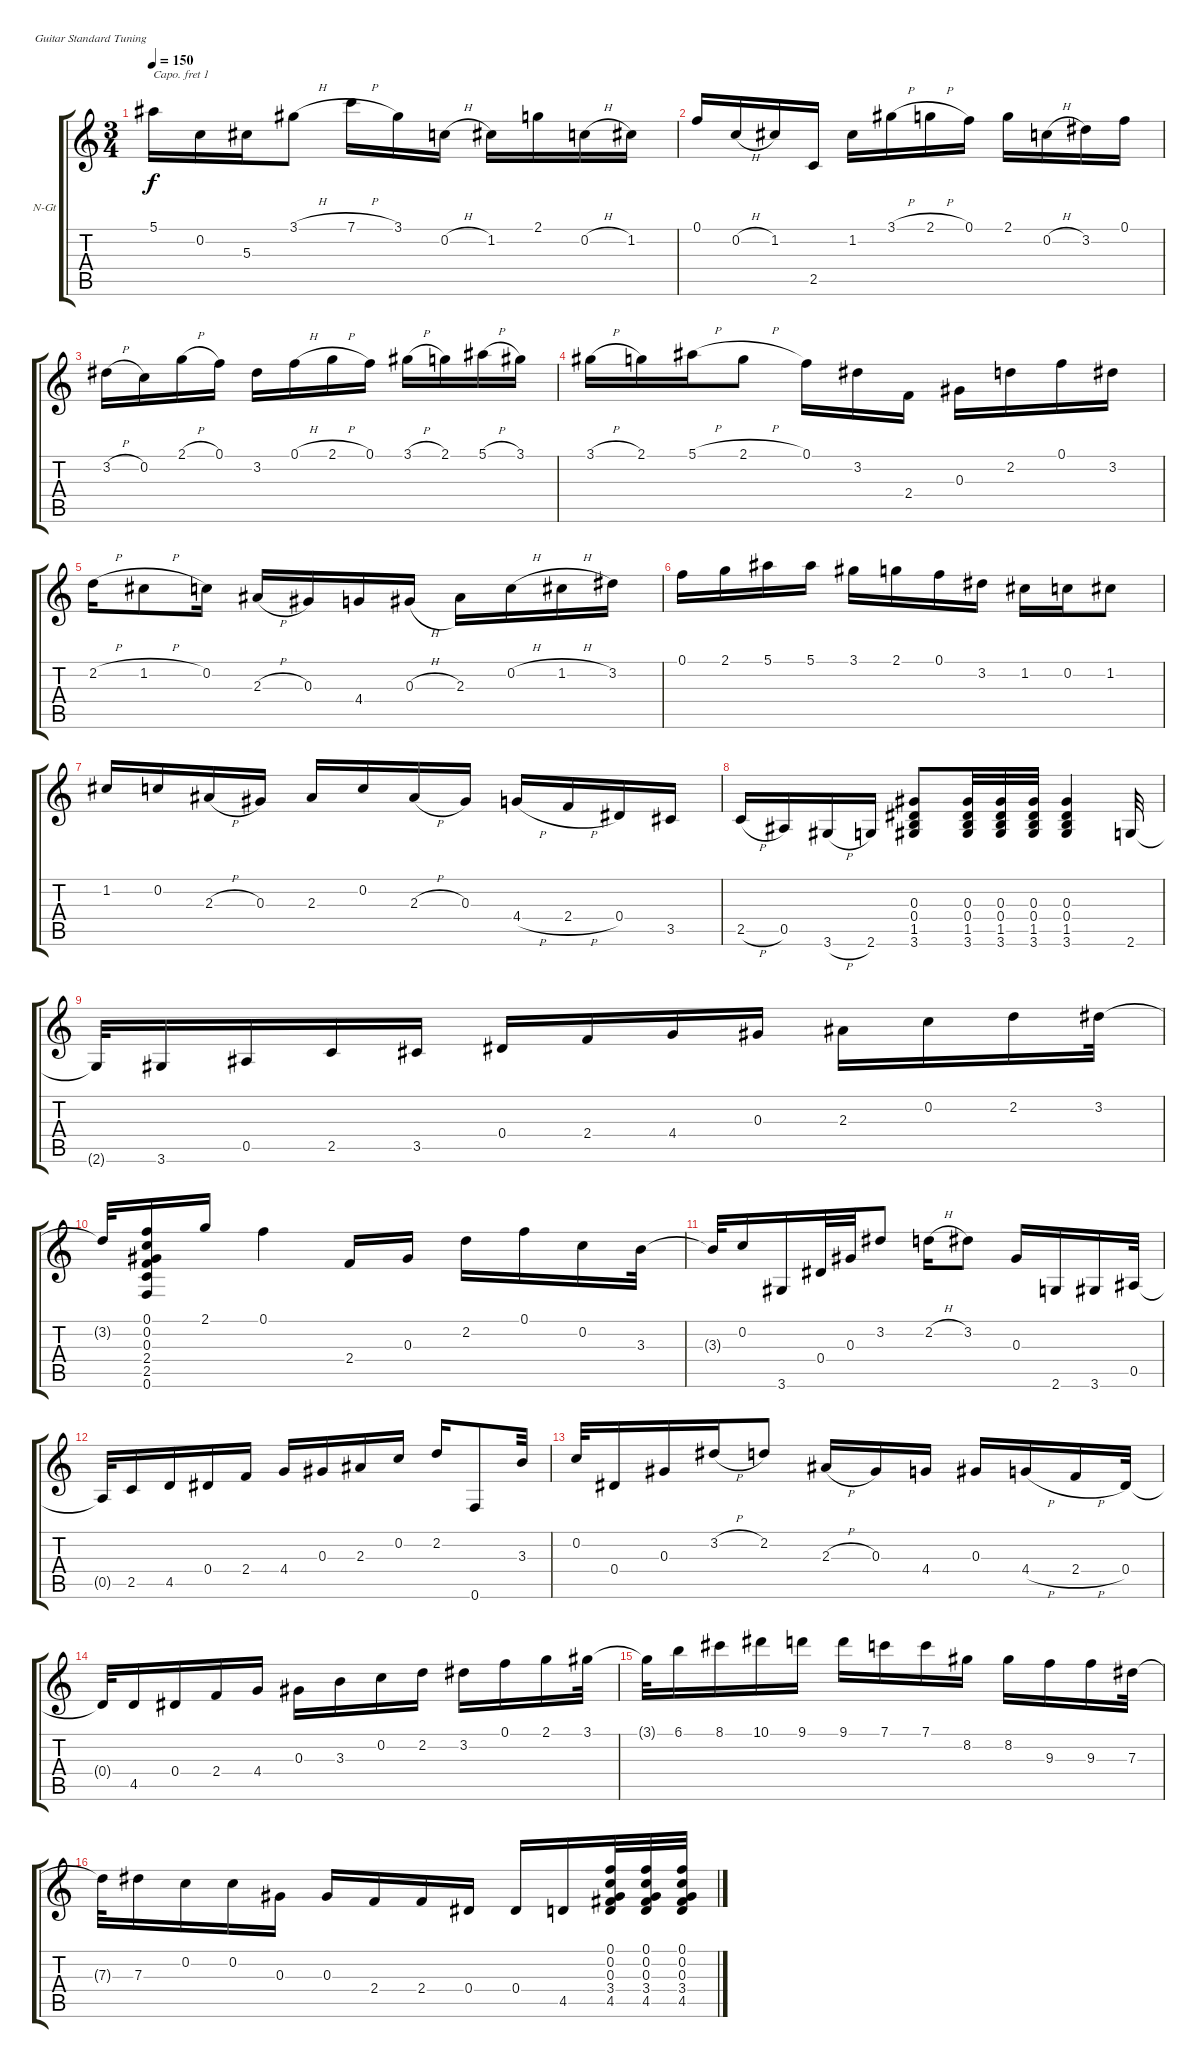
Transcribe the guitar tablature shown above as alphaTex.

\bracketExtendMode groupsimilarinstruments
\firstSystemTrackNameOrientation horizontal
\otherSystemsTrackNameOrientation horizontal
\track ("Tarantas" "N-Gt") {instrument acousticguitarnylon}
\staff {score tabs}
\capo 1
\tuning (E4 B3 G3 D3 A2 E2)
\ts (3 4)
\tempo 150
\clef g2
\ks c
5.1.16{dy f} 0.2.16 5.3.16 3.1{h}.8 7.1{h}.16 3.1.16 0.2{h}.16 1.2.16 2.1.16 0.2{h}.16 1.2.16 |
0.1.16 0.2{h}.16 1.2.16 2.5.16 1.2.16 3.1{h}.16 2.1{h}.16 0.1.16 2.1.16 0.2{h}.16 3.2.16 0.1.16 |
3.2{h}.16 0.2.16 2.1{h}.16 0.1.16 3.2.16 0.1{h}.16 2.1{h}.16 0.1.16 3.1{h}.16 2.1.16 5.1{h}.16 3.1.16 |
3.1{h}.16 2.1.16 5.1{h}.16 2.1{h}.8 0.1.16 3.2.16 2.4.16 0.3.16 2.2.16 0.1.16 3.2.16 |
2.2{h}.16 1.2{h}.8 0.2.16 2.3{h}.16 0.3.16 4.4.16 0.3{h}.16 2.3.16 0.2{h}.16 1.2{h}.16 3.2.16 |
0.1.16 2.1.16 5.1.16 5.1.16 3.1.16 2.1.16 0.1.16 3.2.16 1.2.16 0.2.16 1.2.8 |
1.2.16 0.2.16 2.3{h}.16 0.3.16 2.3.16 0.2.16 2.3{h}.16 0.3.16 4.4{h}.16 2.4{h}.16 0.4.16 3.5.16 |
2.5{h}.16 0.5.16 3.6{h}.16 2.6.16 (0.3 0.4 1.5 3.6).8 (0.3 0.4 1.5 3.6).32 (0.3 0.4 1.5 3.6).32 (0.3 0.4 1.5 3.6).32 (0.3 0.4 1.5 3.6).4 2.6.32 |
2.6{t}.32 3.6.16 0.5.16 2.5.16 3.5.16 0.4.16 2.4.16 4.4.16 0.3.16 2.3.16 0.2.16 2.2.16 3.2.32 |
3.2{t}.32 (0.1 0.2 0.3 2.4 2.5 0.6).16 2.1.16 0.1.4 2.4.16 0.3.16 2.2.16 0.1.16 0.2.16 3.3.32 |
3.3{t}.32 0.2.16 3.6.16 0.4.32 0.3.32 3.2.8 2.2{h}.16 3.2.8 0.3.16 2.6.16 3.6.16 0.5.32 |
0.5{t}.32 2.5.16 4.5.16 0.4.16 2.4.16 4.4.16 0.3.16 2.3.16 0.2.16 2.2.16 0.6.8 3.3.32 |
0.2.32 0.4.16 0.3.16 3.2{h}.16 2.2.8 2.3{h}.16 0.3.16 4.4.16 0.3.16 4.4{h}.16 2.4{h}.16 0.4.32 |
0.4{t}.32 4.5.16 0.4.16 2.4.16 4.4.16 0.3.16 3.3.16 0.2.16 2.2.16 3.2.16 0.1.16 2.1.16 3.1.32 |
3.1{t}.32 6.1.16 8.1.16 10.1.16 9.1.16 9.1.16 7.1.16 7.1.16 8.2.16 8.2.16 9.3.16 9.3.16 7.3.32 |
7.3{t}.32 7.3.16 0.2.16 0.2.16 0.3.16 0.3.16 2.4.16 2.4.16 0.4.16 0.4.16 4.5.16 (0.1 0.2 0.3 3.4 4.5).32 (0.1 0.2 0.3 3.4 4.5).32 (0.1 0.2 0.3 3.4 4.5).32
